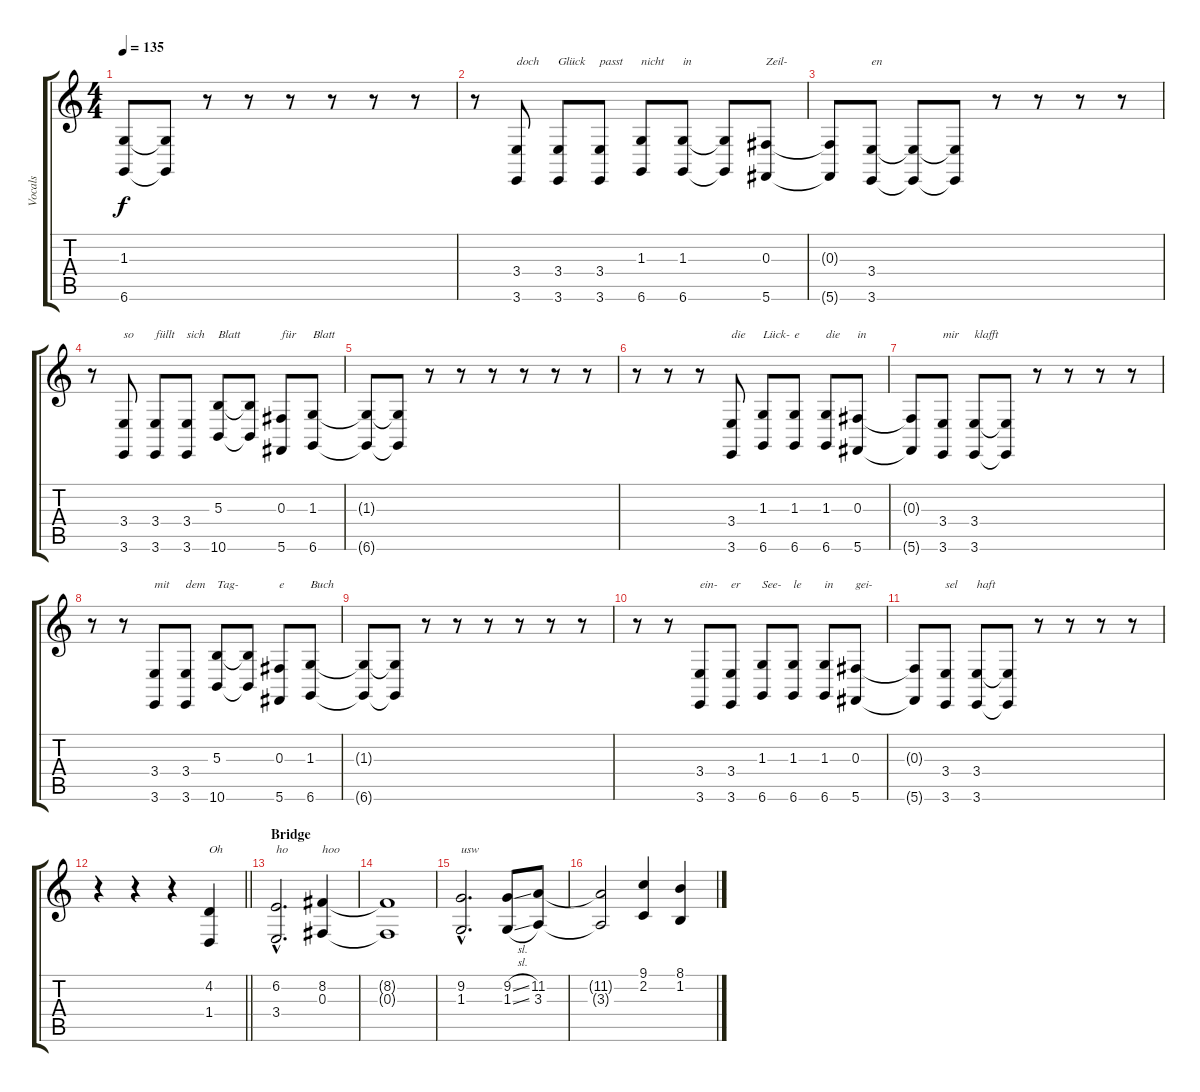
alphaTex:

\track ("Vocals" "Vocals") {instrument violin}
\staff {score tabs}
\tuning (Eb4 Bb3 Gb3 Db3 Ab2 Db2) {hide}
\ts (4 4)
\tempo 135
\clef g2
\ks c
(1.3{t} 6.6{t}).8{dy f} (1.3{t} 6.6{t}).8 r.8 r.8 r.8 r.8 r.8 r.8 |
r.8 (3.4 3.6).8{txt "doch"} (3.4 3.6).8{txt "Glück"} (3.4 3.6).8{txt "passt"} (1.3 6.6).8{txt "nicht"} (1.3 6.6).8{txt "in"} (1.3{t} 6.6{t}).8 (0.3 5.6).8{txt "Zeil-"} |
(0.3{t} 5.6{t}).8 (3.4 3.6).8{txt "en"} (3.4{t} 3.6{t}).8 (3.4{t} 3.6{t}).8 r.8 r.8 r.8 r.8 |
r.8 (3.4 3.6).8{txt "so"} (3.4 3.6).8{txt "füllt"} (3.4 3.6).8{txt "sich"} (5.3 10.6).8{txt "Blatt"} (5.3{t} 10.6{t}).8 (0.3 5.6).8{txt "für"} (1.3 6.6).8{txt "Blatt"} |
(1.3{t} 6.6{t}).8 (1.3{t} 6.6{t}).8 r.8 r.8 r.8 r.8 r.8 r.8 |
r.8 r.8 r.8 (3.4 3.6).8{txt "die"} (1.3 6.6).8{txt "Lück-"} (1.3 6.6).8{txt "e"} (1.3 6.6).8{txt "die"} (0.3 5.6).8{txt "in"} |
(0.3{t} 5.6{t}).8 (3.4 3.6).8{txt "mir"} (3.4 3.6).8{txt "klafft"} (3.4{t} 3.6{t}).8 r.8 r.8 r.8 r.8 |
r.8 r.8 (3.4 3.6).8{txt "mit"} (3.4 3.6).8{txt "dem"} (5.3 10.6).8{txt "Tag-"} (5.3{t} 10.6{t}).8 (0.3 5.6).8{txt "e"} (1.3 6.6).8{txt "Buch"} |
(1.3{t} 6.6{t}).8 (1.3{t} 6.6{t}).8 r.8 r.8 r.8 r.8 r.8 r.8 |
r.8 r.8 (3.4 3.6).8{txt "ein-"} (3.4 3.6).8{txt "er"} (1.3 6.6).8{txt "See-"} (1.3 6.6).8{txt "le"} (1.3 6.6).8{txt "in"} (0.3 5.6).8{txt "gei-"} |
(0.3{t} 5.6{t}).8 (3.4 3.6).8{txt "sel"} (3.4 3.6).8{txt "haft"} (3.4{t} 3.6{t}).8 r.8 r.8 r.8 r.8 |
\barLineRight lightlight
r.4 r.4 r.4 (4.2 1.4).4{txt "Oh"} |
\section ("" "Bridge")
(6.2{hac} 3.4{hac}).2{d txt "ho"} (8.2 0.3).4{txt "hoo"} |
(8.2{t} 0.3{t}).1 |
(9.2{hac} 1.3{hac}).2{d txt "usw"} (9.2{sl} 1.3{sl}).8 (11.2 3.3).8 |
(11.2{t} 3.3{t}).2 (9.1 2.2).4 (8.1 1.2).4
